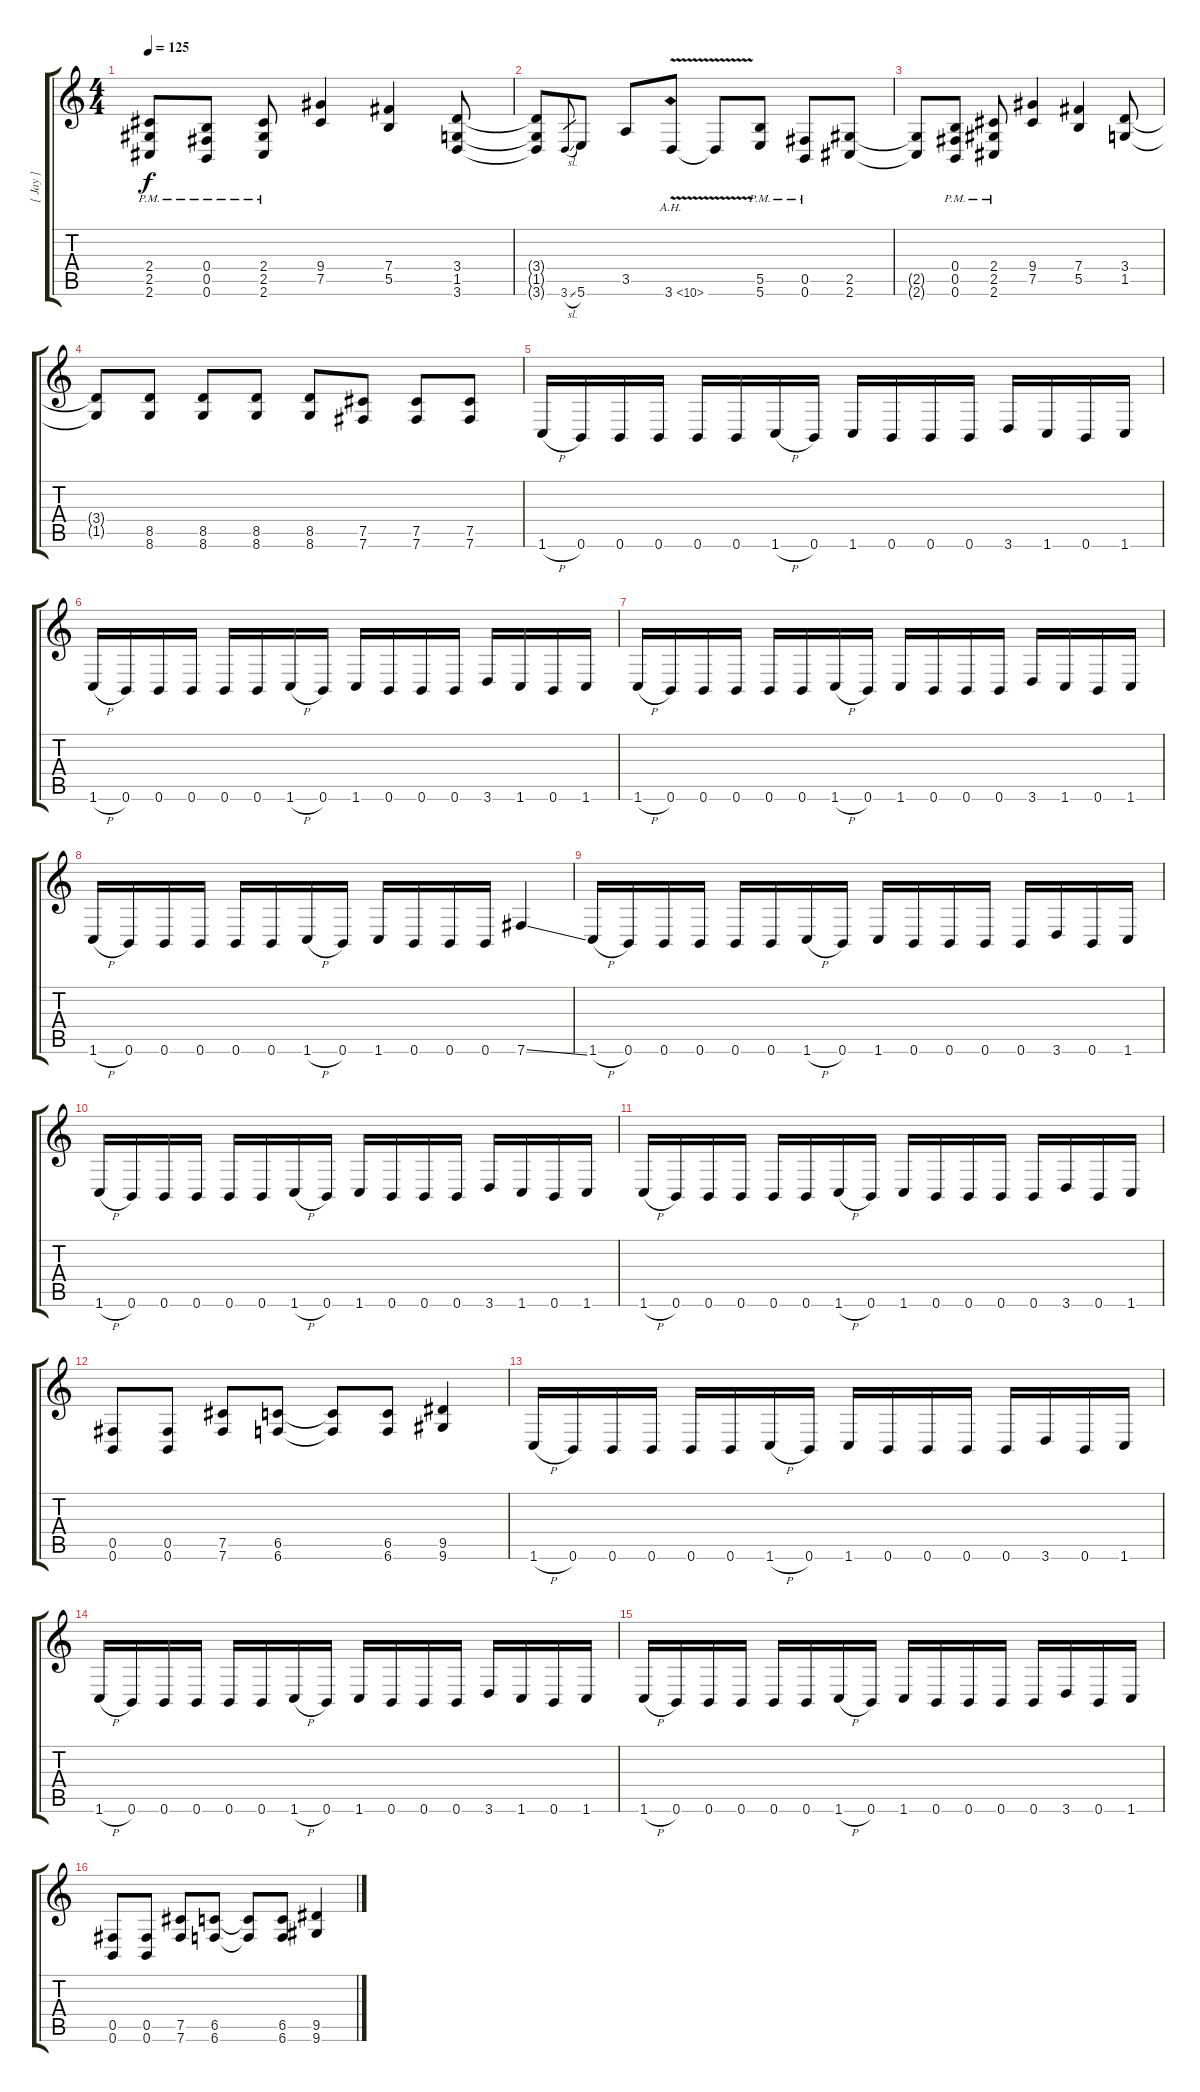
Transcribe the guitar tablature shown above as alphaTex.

\track ("[ Jay ]" "[ Jay ]") {instrument distortionguitar}
\staff {score tabs}
\tuning (Db4 Ab3 E3 B2 Gb2 B1) {hide}
\ts (4 4)
\tempo 125
\clef g2
\ks c
(2.4{pm} 2.5{pm} 2.6{pm}).8{dy f} (0.4{pm} 0.5{pm} 0.6{pm}).8 (2.4{pm} 2.5{pm} 2.6{pm}).8 (9.4 7.5).4 (7.4 5.5).4 (3.4 1.5 3.6).8 |
(3.4{t} 1.5{t} 3.6{t}).8 3.6{sl}.8{gr} 5.6.8 3.5.8 3.6{ah 7 v}.8 3.6{t}.8 (5.5{pm} 5.6{pm}).8 (0.5{pm} 0.6{pm}).8 (2.5 2.6).8 |
(2.5{t} 2.6{t}).8 (0.4{pm} 0.5{pm} 0.6{pm}).8 (2.4{pm} 2.5{pm} 2.6{pm}).8 (9.4 7.5).4 (7.4 5.5).4 (3.4 1.5).8 |
(3.4{t} 1.5{t}).8 (8.5 8.6).8 (8.5 8.6).8 (8.5 8.6).8 (8.5 8.6).8 (7.5 7.6).8 (7.5 7.6).8 (7.5 7.6).8 |
1.6{h}.16 0.6.16 0.6.16 0.6.16 0.6.16 0.6.16 1.6{h}.16 0.6.16 1.6.16 0.6.16 0.6.16 0.6.16 3.6.16 1.6.16 0.6.16 1.6.16 |
1.6{h}.16 0.6.16 0.6.16 0.6.16 0.6.16 0.6.16 1.6{h}.16 0.6.16 1.6.16 0.6.16 0.6.16 0.6.16 3.6.16 1.6.16 0.6.16 1.6.16 |
1.6{h}.16 0.6.16 0.6.16 0.6.16 0.6.16 0.6.16 1.6{h}.16 0.6.16 1.6.16 0.6.16 0.6.16 0.6.16 3.6.16 1.6.16 0.6.16 1.6.16 |
1.6{h}.16 0.6.16 0.6.16 0.6.16 0.6.16 0.6.16 1.6{h}.16 0.6.16 1.6.16 0.6.16 0.6.16 0.6.16 7.6{ss}.4 |
1.6{h}.16 0.6.16 0.6.16 0.6.16 0.6.16 0.6.16 1.6{h}.16 0.6.16 1.6.16 0.6.16 0.6.16 0.6.16 0.6.16 3.6.16 0.6.16 1.6.16 |
1.6{h}.16 0.6.16 0.6.16 0.6.16 0.6.16 0.6.16 1.6{h}.16 0.6.16 1.6.16 0.6.16 0.6.16 0.6.16 3.6.16 1.6.16 0.6.16 1.6.16 |
1.6{h}.16 0.6.16 0.6.16 0.6.16 0.6.16 0.6.16 1.6{h}.16 0.6.16 1.6.16 0.6.16 0.6.16 0.6.16 0.6.16 3.6.16 0.6.16 1.6.16 |
(0.5 0.6).8 (0.5 0.6).8 (7.5 7.6).8 (6.5 6.6).8 (6.5{t} 6.6{t}).8 (6.5 6.6).8 (9.5 9.6).4 |
1.6{h}.16 0.6.16 0.6.16 0.6.16 0.6.16 0.6.16 1.6{h}.16 0.6.16 1.6.16 0.6.16 0.6.16 0.6.16 0.6.16 3.6.16 0.6.16 1.6.16 |
1.6{h}.16 0.6.16 0.6.16 0.6.16 0.6.16 0.6.16 1.6{h}.16 0.6.16 1.6.16 0.6.16 0.6.16 0.6.16 3.6.16 1.6.16 0.6.16 1.6.16 |
1.6{h}.16 0.6.16 0.6.16 0.6.16 0.6.16 0.6.16 1.6{h}.16 0.6.16 1.6.16 0.6.16 0.6.16 0.6.16 0.6.16 3.6.16 0.6.16 1.6.16 |
(0.5 0.6).8 (0.5 0.6).8 (7.5 7.6).8 (6.5 6.6).8 (6.5{t} 6.6{t}).8 (6.5 6.6).8 (9.5 9.6).4
